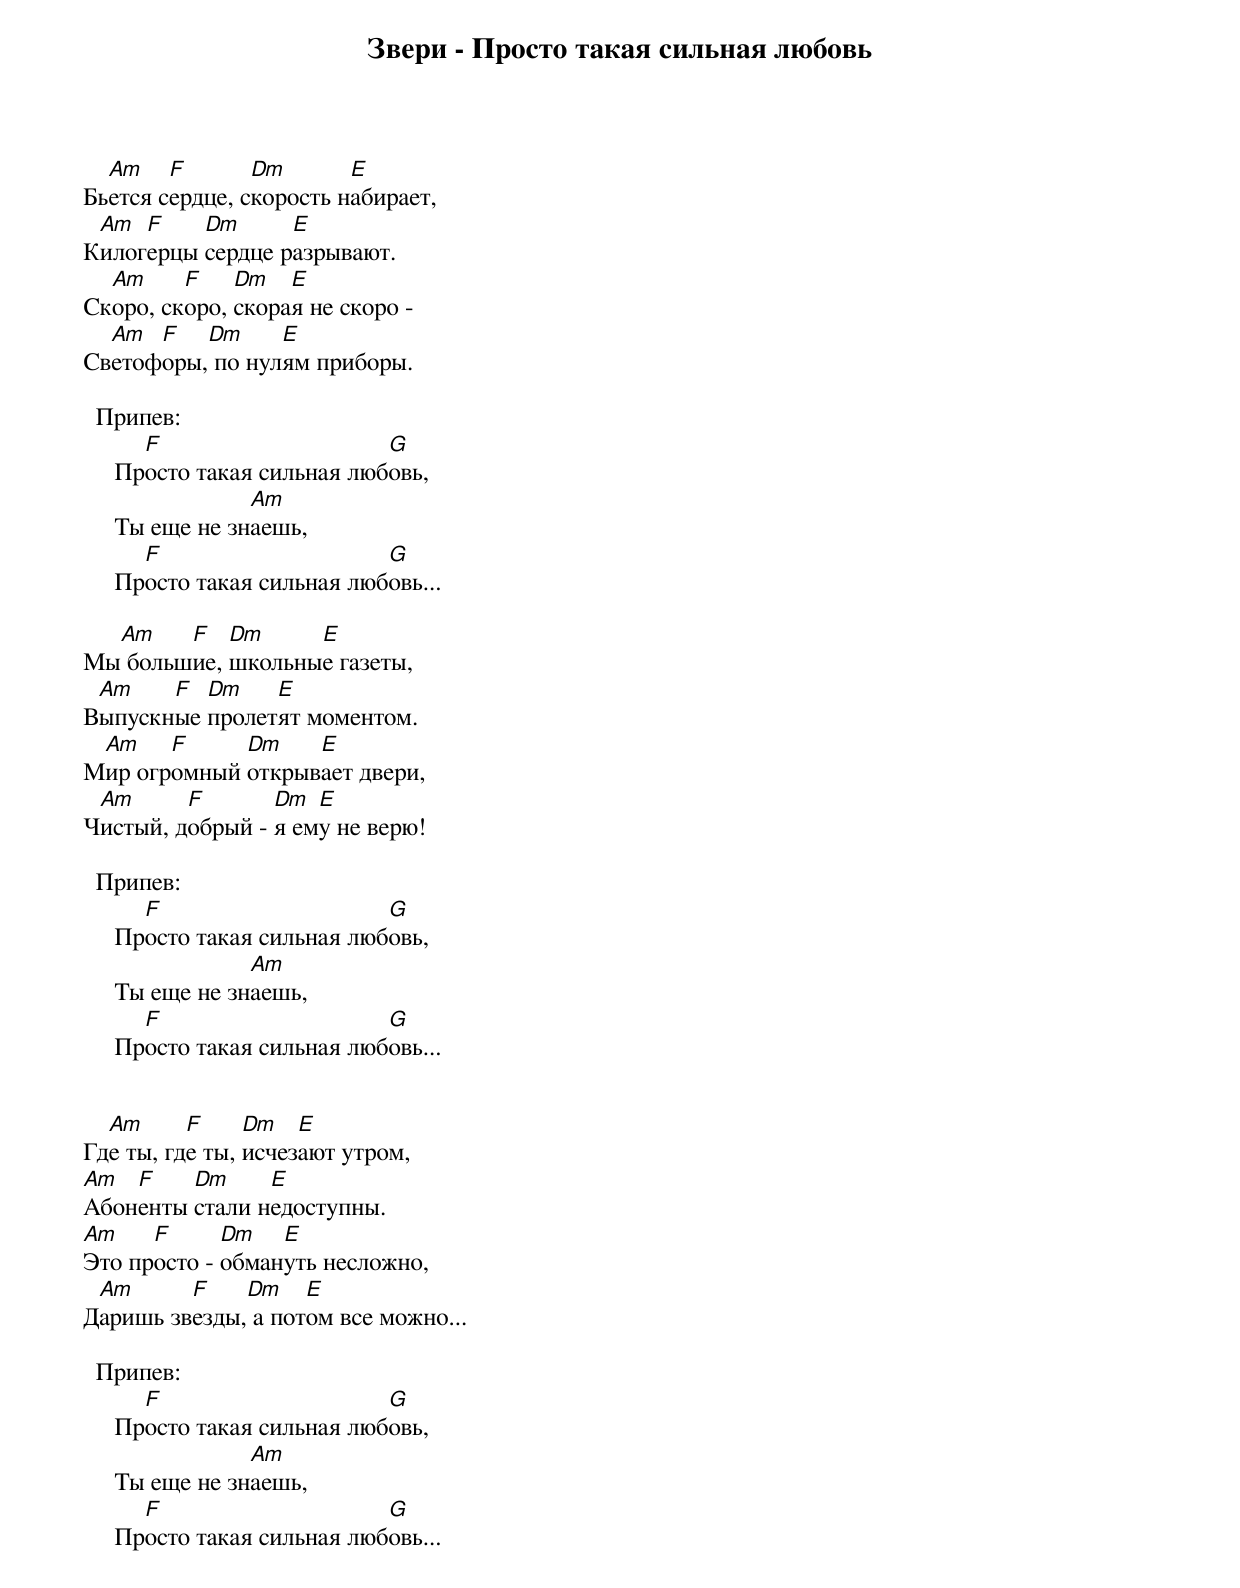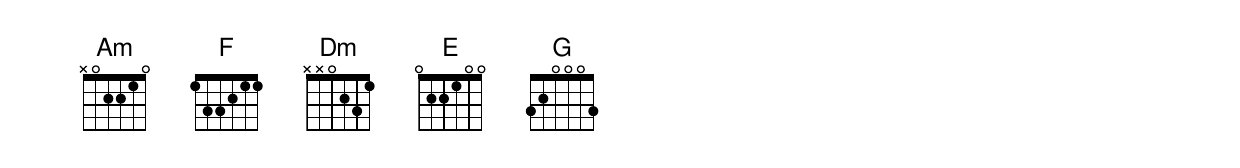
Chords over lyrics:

Звери - Просто такая сильная любовь

  Am    F       Dm       E
Бьется сердце, скорость набирает,
 Am  F    Dm      E
Килогерцы сердце разрывают.
  Am     F    Dm   E
Скоро, скоро, скорая не скоро -
  Am  F   Dm     E
Светофоры, по нулям приборы.

  Припев:
       F                     G
     Просто такая сильная любовь,
                 Am
     Ты еще не знаешь,
       F                     G
     Просто такая сильная любовь...

  Am    F   Dm     E
Мы большие, школьные газеты,
 Am    F  Dm    E
Выпускные пролетят моментом.
 Am    F     Dm    E
Мир огромный открывает двери,
 Am      F       Dm  E
Чистый, добрый - я ему не верю!

  Припев:
       F                     G
     Просто такая сильная любовь,
                 Am
     Ты еще не знаешь,
       F                     G
     Просто такая сильная любовь...


  Am      F     Dm   E
Где ты, где ты, исчезают утром,
Am  F    Dm     E
Абоненты стали недоступны.
Am    F      Dm   E
Это просто - обмануть несложно,
 Am      F    Dm    E
Даришь звезды, а потом все можно...

  Припев:
       F                     G
     Просто такая сильная любовь,
                 Am
     Ты еще не знаешь,
       F                     G
     Просто такая сильная любовь...
